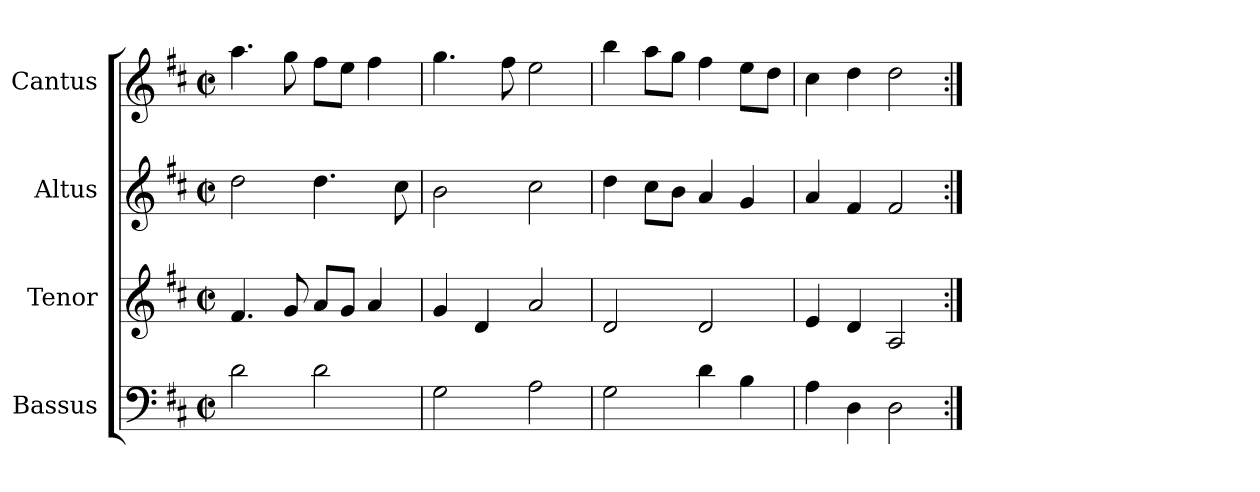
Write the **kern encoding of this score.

**kern	**kern	**kern	**kern
*part4	*part3	*part2	*part1
*staff4	*staff3	*staff2	*staff1
*I"Bassus	*I"Tenor	*I"Altus	*I"Cantus
*I'B.	*I'T.	*I'A.	*I'C.
*clefF4	*clefG2	*clefG2	*clefG2
*k[f#c#]	*k[f#c#]	*k[f#c#]	*k[f#c#]
*D:	*D:	*D:	*D:
*M2/2	*M2/2	*M2/2	*M2/2
*met(c|)	*met(c|)	*met(c|)	*met(c|)
=1	=1	=1	=1
2d\	4.f#/	2dd\	4.aa\
.	8g/	.	8gg\
2d\	8a/L	4.dd\	8ff#\L
.	8g/J	.	8ee\J
.	4a/	.	4ff#\
.	.	8cc#\	.
=2	=2	=2	=2
2G\	4g/	2b\	4.gg\
.	4d/	.	.
.	.	.	8ff#\
2A\	2a/	2cc#\	2ee\
=3	=3	=3	=3
2G\	2d/	4dd\	4bb\
.	.	8cc#\L	8aa\L
.	.	8b\J	8gg\J
4d\	2d/	4a/	4ff#\
4B\	.	4g/	8ee\L
.	.	.	8dd\J
=4	=4	=4	=4
4A\	4e/	4a/	4cc#\
4D\	4d/	4f#/	4dd\
2D\	2A/	2f#/	2dd\
=:|!	=:|!	=:|!	=:|!
*-	*-	*-	*-
